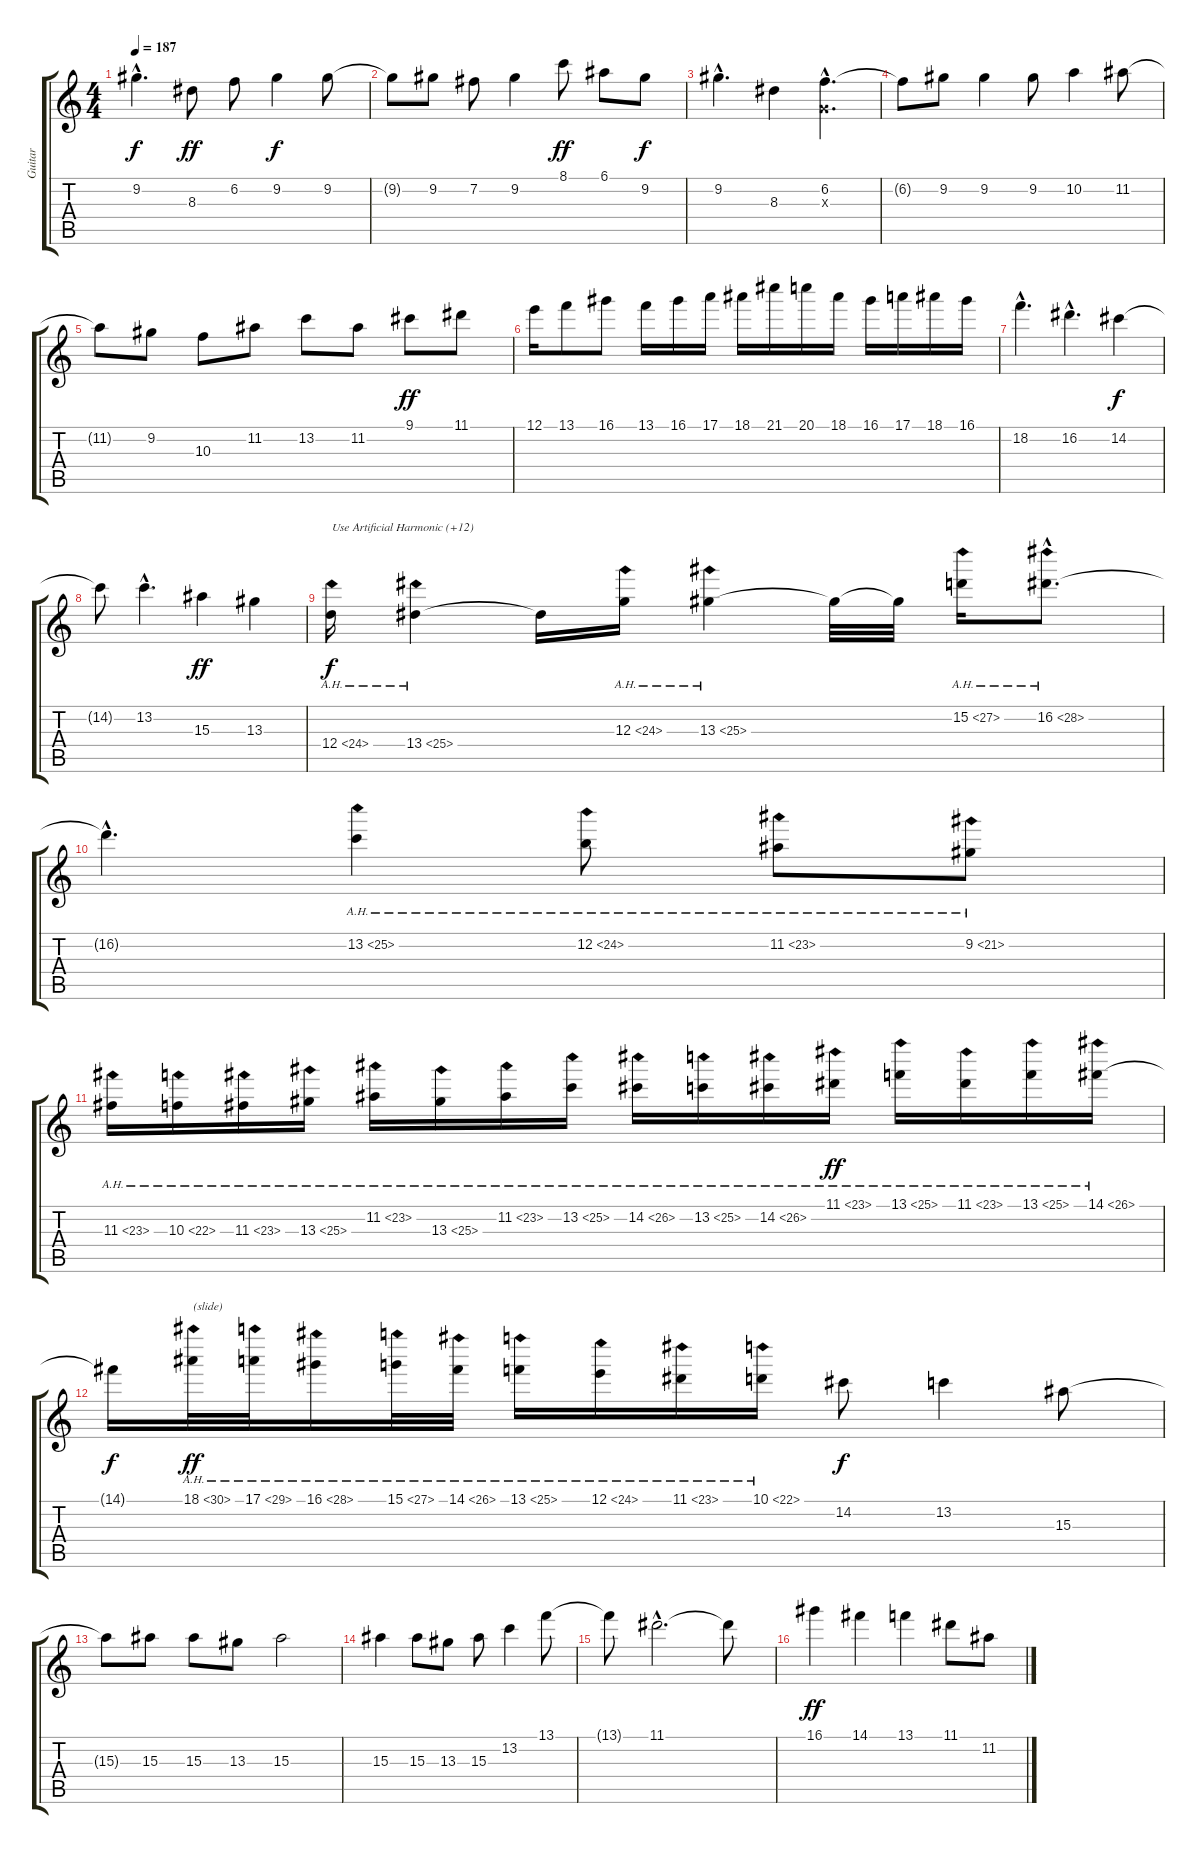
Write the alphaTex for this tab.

\track ("Guitar" "Guitar") {instrument distortionguitar}
\staff {score tabs}
\tuning (E4 B3 G3 D3 A2 E2) {hide}
\ts (4 4)
\tempo 187
\clef g2
\ks c
9.2{hac t}.4{d dy f} 8.3.8{dy ff} 6.2.8 9.2.4{dy f} 9.2.8 |
9.2{t}.8 9.2.8 7.2.8 9.2.4 8.1.8{dy ff} 6.1.8 9.2.8{dy f} |
9.2{hac}.4{d} 8.3.4 (6.2{hac} 0.3{hac x}).4{d} |
6.2{t}.8 9.2.8 9.2.4 9.2.8 10.2.4 11.2.8 |
11.2{t}.8 9.2.8 10.3.8 11.2.8 13.2.8 11.2.8 9.1.8{dy ff} 11.1.8 |
12.1.16 13.1.8 16.1.8 13.1.16 16.1.16 17.1.16 18.1.16 21.1.16 20.1.16 18.1.16 16.1.16 17.1.16 18.1.16 16.1.16 |
18.2{hac}.4{d} 16.2{hac}.4{d} 14.2.4{dy f} |
14.2{t}.8 13.2{hac}.4{d} 15.3.4{dy ff} 13.3.4 |
12.4{ah 12}.16{txt "Use Artificial Harmonic (+12)" dy f} 13.4{ah 12}.4 13.4{t}.16 12.3{ah 12}.16 13.3{ah 12}.4 13.3{t}.32 13.3{t}.32 15.2{ah 12}.16 16.2{ah 12 hac}.8{d} |
16.2{hac t}.4{d} 13.2{ah 12}.4 12.2{ah 12}.8 11.2{ah 12}.8 9.2{ah 12}.8 |
11.3{ah 12}.16 10.3{ah 12}.16 11.3{ah 12}.16 13.3{ah 12}.16 11.2{ah 12}.16 13.3{ah 12}.16 11.2{ah 12}.16 13.2{ah 12}.16 14.2{ah 12}.16 13.2{ah 12}.16 14.2{ah 12}.16 11.1{ah 12}.16{dy ff} 13.1{ah 12}.16 11.1{ah 12}.16 13.1{ah 12}.16 14.1{ah 12}.16 |
14.1{t}.16{dy f} 18.1{ah 12}.32{txt "(slide)" dy ff} 17.1{ah 12}.32 16.1{ah 12}.16 15.1{ah 12}.32 14.1{ah 12}.32 13.1{ah 12}.16 12.1{ah 12}.16 11.1{ah 12}.16 10.1{ah 12}.16 14.2.8{dy f} 13.2.4 15.3.8 |
15.3{t}.8 15.3.8 15.3.8 13.3.8 15.3.2 |
15.3.4 15.3.8 13.3.8 15.3.8 13.2.4 13.1.8 |
13.1{t}.8 11.1{hac}.2{d} 11.1{t}.8 |
16.1.4{dy ff} 14.1.4 13.1.4 11.1.8 11.2.8
